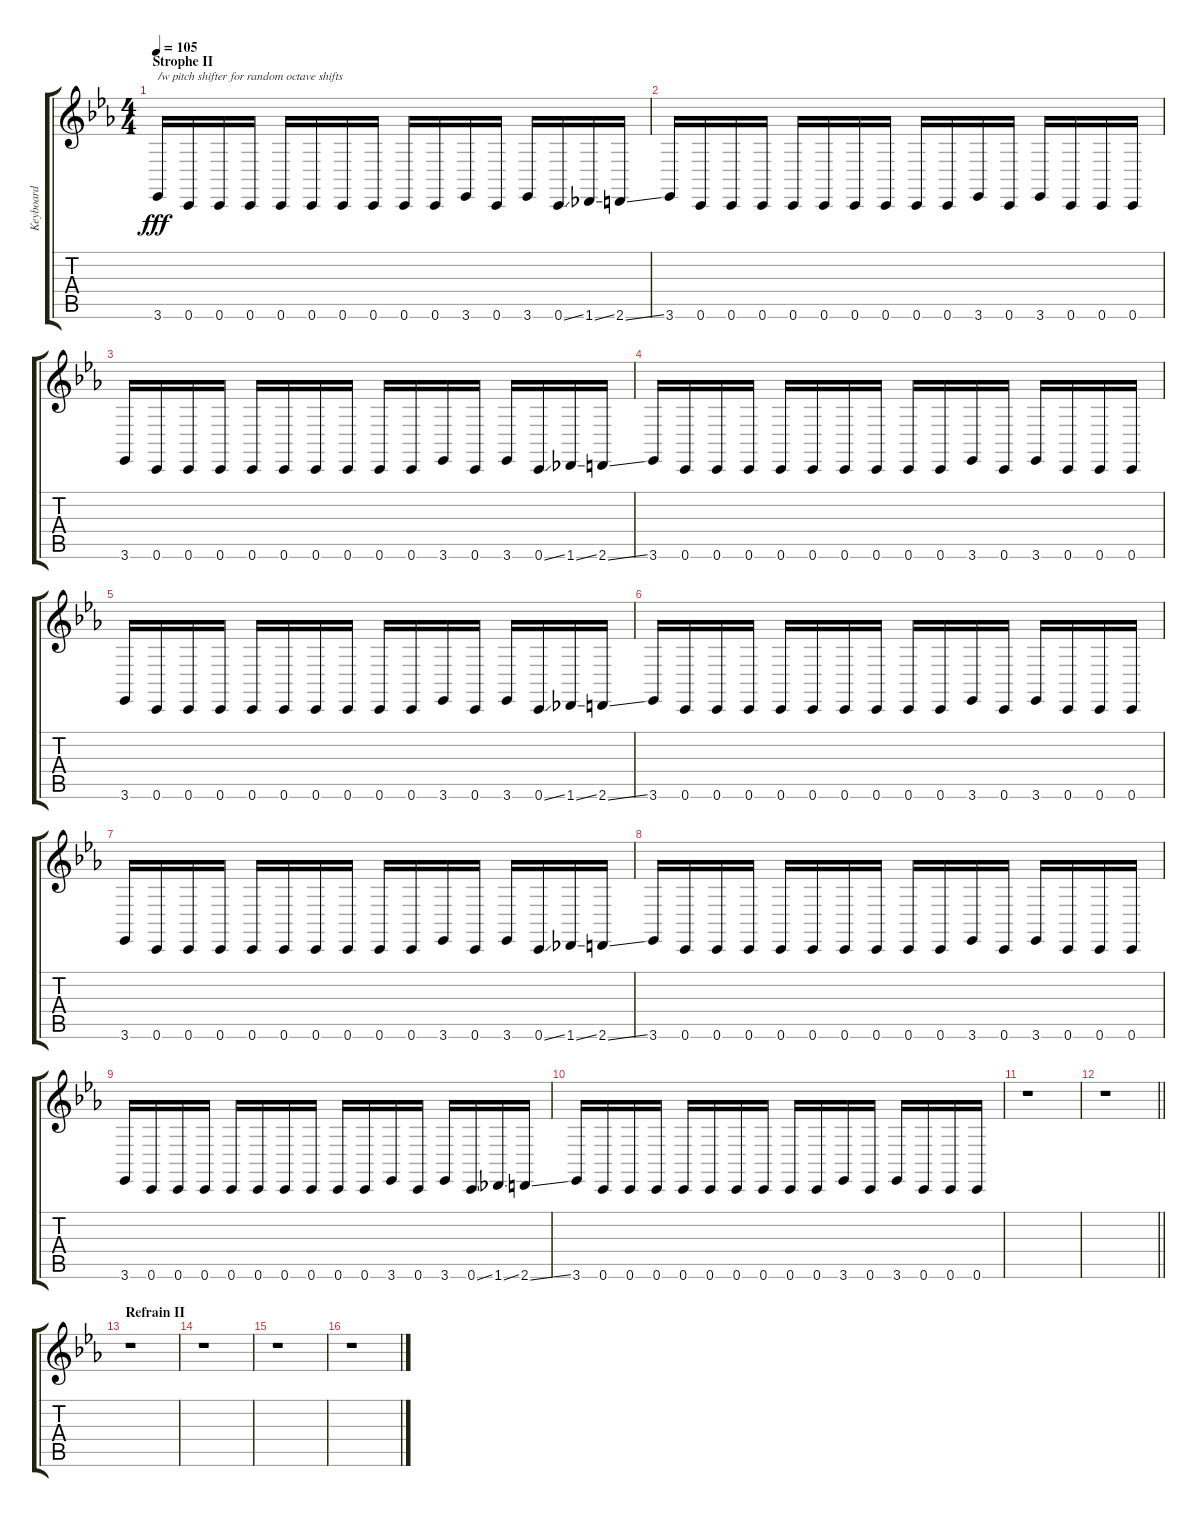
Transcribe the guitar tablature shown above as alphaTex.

\track ("Keyboard" "Keyboard") {instrument lead1square}
\staff {score tabs}
\tuning (D4 A3 F3 C3 G2 C2) {hide}
\ts (4 4)
\section ("" "Strophe II")
\tempo 105
\clef g2
\ks eb
3.6.16{txt "/w pitch shifter for random octave shifts" dy fff} 0.6.16 0.6.16 0.6.16 0.6.16 0.6.16 0.6.16 0.6.16 0.6.16 0.6.16 3.6.16 0.6.16 3.6.16 0.6{ss}.16 1.6{ss}.16 2.6{ss}.16 |
3.6.16 0.6.16 0.6.16 0.6.16 0.6.16 0.6.16 0.6.16 0.6.16 0.6.16 0.6.16 3.6.16 0.6.16 3.6.16 0.6.16 0.6.16 0.6.16 |
3.6.16 0.6.16 0.6.16 0.6.16 0.6.16 0.6.16 0.6.16 0.6.16 0.6.16 0.6.16 3.6.16 0.6.16 3.6.16 0.6{ss}.16 1.6{ss}.16 2.6{ss}.16 |
3.6.16 0.6.16 0.6.16 0.6.16 0.6.16 0.6.16 0.6.16 0.6.16 0.6.16 0.6.16 3.6.16 0.6.16 3.6.16 0.6.16 0.6.16 0.6.16 |
3.6.16 0.6.16 0.6.16 0.6.16 0.6.16 0.6.16 0.6.16 0.6.16 0.6.16 0.6.16 3.6.16 0.6.16 3.6.16 0.6{ss}.16 1.6{ss}.16 2.6{ss}.16 |
3.6.16 0.6.16 0.6.16 0.6.16 0.6.16 0.6.16 0.6.16 0.6.16 0.6.16 0.6.16 3.6.16 0.6.16 3.6.16 0.6.16 0.6.16 0.6.16 |
3.6.16 0.6.16 0.6.16 0.6.16 0.6.16 0.6.16 0.6.16 0.6.16 0.6.16 0.6.16 3.6.16 0.6.16 3.6.16 0.6{ss}.16 1.6{ss}.16 2.6{ss}.16 |
3.6.16 0.6.16 0.6.16 0.6.16 0.6.16 0.6.16 0.6.16 0.6.16 0.6.16 0.6.16 3.6.16 0.6.16 3.6.16 0.6.16 0.6.16 0.6.16 |
3.6.16 0.6.16 0.6.16 0.6.16 0.6.16 0.6.16 0.6.16 0.6.16 0.6.16 0.6.16 3.6.16 0.6.16 3.6.16 0.6{ss}.16 1.6{ss}.16 2.6{ss}.16 |
3.6.16 0.6.16 0.6.16 0.6.16 0.6.16 0.6.16 0.6.16 0.6.16 0.6.16 0.6.16 3.6.16 0.6.16 3.6.16 0.6.16 0.6.16 0.6.16 |
r.1 |
\barLineRight lightlight
r.1 |
\section ("" "Refrain II")
r.1 |
r.1 |
r.1 |
r.1
